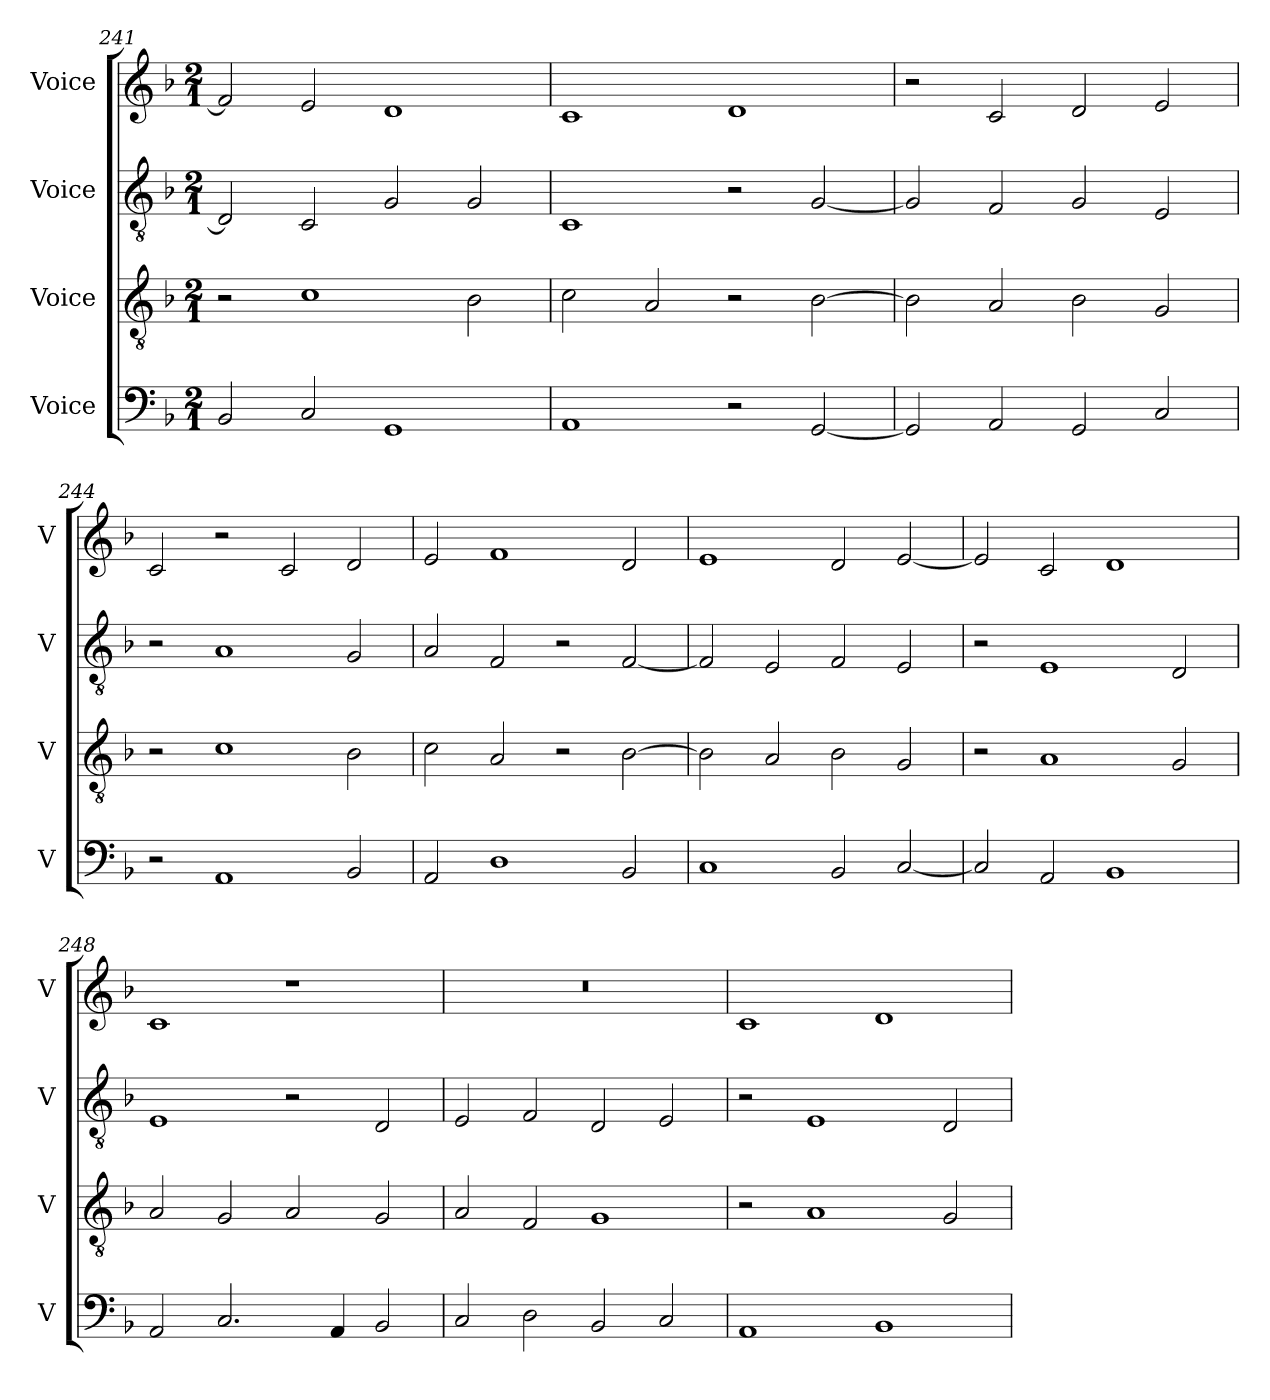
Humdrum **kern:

**kern	**kern	**kern	**kern
*part4	*part3	*part2	*part1
*staff4	*staff3	*staff2	*staff1
*I"Voice	*I"Voice	*I"Voice	*I"Voice
*I'V	*I'V	*I'V	*I'V
*clefF4	*clefGv2	*clefGv2	*clefG2
*k[b-]	*k[b-]	*k[b-]	*k[b-]
*M2/1	*M2/1	*M2/1	*M2/1
=241	=241	=241	=241
2BB-/	2r	2D/]	2f/]
2C/	1c	2C/	2e/
1GG	.	2G/	1d
.	2B-\	2G/	.
=242	=242	=242	=242
1AA	2c\	1C	1c
.	2A/	.	.
2r	2r	2r	1d
[2GG/	[2B-\	[2G/	.
=243	=243	=243	=243
2GG/]	2B-\]	2G/]	2r
2AA/	2A/	2F/	2c/
2GG/	2B-\	2G/	2d/
2C/	2G/	2E/	2e/
=244	=244	=244	=244
2r	2r	2r	2c/
1AA	1c	1A	2r
.	.	.	2c/
2BB-/	2B-\	2G/	2d/
!!LO:LB:g=z
=245	=245	=245	=245
2AA/	2c\	2A/	2e/
1D	2A/	2F/	1f
.	2r	2r	.
2BB-/	[2B-\	[2F/	2d/
=246	=246	=246	=246
1C	2B-\]	2F/]	1e
.	2A/	2E/	.
2BB-/	2B-\	2F/	2d/
[2C/	2G/	2E/	[2e/
=247	=247	=247	=247
2C/]	2r	2r	2e/]
2AA/	1A	1E	2c/
1BB-	.	.	1d
.	2G/	2D/	.
=248	=248	=248	=248
2AA/	2A/	1E	1c
2.C/	2G/	.	.
.	2A/	2r	1r
4AA/	.	.	.
2BB-/	2G/	2D/	.
=249	=249	=249	=249
2C/	2A/	2E/	0r
2D\	2F/	2F/	.
2BB-/	1G	2D/	.
2C/	.	2E/	.
=250	=250	=250	=250
1AA	2r	2r	1c
.	1A	1E	.
1BB-	.	.	1d
.	2G/	2D/	.
=	=	=	=
*-	*-	*-	*-
